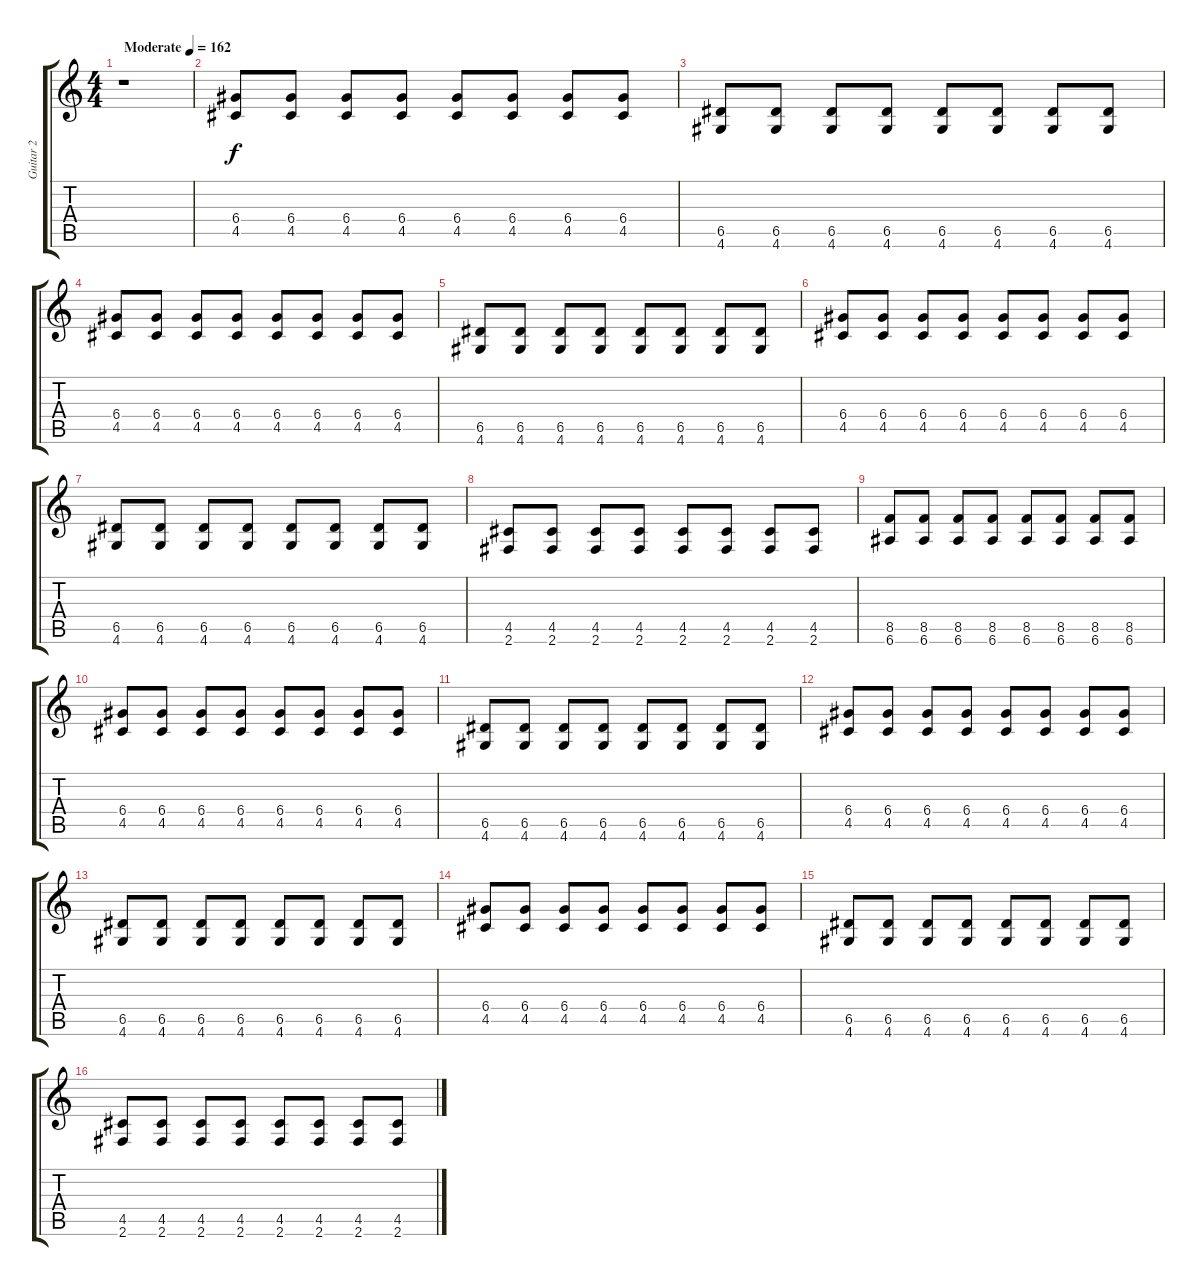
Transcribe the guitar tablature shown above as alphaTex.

\track ("Guitar 2" "Guitar 2") {instrument overdrivenguitar}
\staff {score tabs}
\tuning (E4 B3 G3 D3 A2 E2) {hide}
\ts (4 4)
\tempo (162 "Moderate")
\clef g2
\ks c
r.1{dy f instrument overdrivenguitar} |
(6.4 4.5).8 (6.4 4.5).8 (6.4 4.5).8 (6.4 4.5).8 (6.4 4.5).8 (6.4 4.5).8 (6.4 4.5).8 (6.4 4.5).8 |
(6.5 4.6).8 (6.5 4.6).8 (6.5 4.6).8 (6.5 4.6).8 (6.5 4.6).8 (6.5 4.6).8 (6.5 4.6).8 (6.5 4.6).8 |
(6.4 4.5).8 (6.4 4.5).8 (6.4 4.5).8 (6.4 4.5).8 (6.4 4.5).8 (6.4 4.5).8 (6.4 4.5).8 (6.4 4.5).8 |
(6.5 4.6).8 (6.5 4.6).8 (6.5 4.6).8 (6.5 4.6).8 (6.5 4.6).8 (6.5 4.6).8 (6.5 4.6).8 (6.5 4.6).8 |
(6.4 4.5).8 (6.4 4.5).8 (6.4 4.5).8 (6.4 4.5).8 (6.4 4.5).8 (6.4 4.5).8 (6.4 4.5).8 (6.4 4.5).8 |
(6.5 4.6).8 (6.5 4.6).8 (6.5 4.6).8 (6.5 4.6).8 (6.5 4.6).8 (6.5 4.6).8 (6.5 4.6).8 (6.5 4.6).8 |
(4.5 2.6).8 (4.5 2.6).8 (4.5 2.6).8 (4.5 2.6).8 (4.5 2.6).8 (4.5 2.6).8 (4.5 2.6).8 (4.5 2.6).8 |
(8.5 6.6).8 (8.5 6.6).8 (8.5 6.6).8 (8.5 6.6).8 (8.5 6.6).8 (8.5 6.6).8 (8.5 6.6).8 (8.5 6.6).8 |
(6.4 4.5).8 (6.4 4.5).8 (6.4 4.5).8 (6.4 4.5).8 (6.4 4.5).8 (6.4 4.5).8 (6.4 4.5).8 (6.4 4.5).8 |
(6.5 4.6).8 (6.5 4.6).8 (6.5 4.6).8 (6.5 4.6).8 (6.5 4.6).8 (6.5 4.6).8 (6.5 4.6).8 (6.5 4.6).8 |
(6.4 4.5).8 (6.4 4.5).8 (6.4 4.5).8 (6.4 4.5).8 (6.4 4.5).8 (6.4 4.5).8 (6.4 4.5).8 (6.4 4.5).8 |
(6.5 4.6).8 (6.5 4.6).8 (6.5 4.6).8 (6.5 4.6).8 (6.5 4.6).8 (6.5 4.6).8 (6.5 4.6).8 (6.5 4.6).8 |
(6.4 4.5).8 (6.4 4.5).8 (6.4 4.5).8 (6.4 4.5).8 (6.4 4.5).8 (6.4 4.5).8 (6.4 4.5).8 (6.4 4.5).8 |
(6.5 4.6).8 (6.5 4.6).8 (6.5 4.6).8 (6.5 4.6).8 (6.5 4.6).8 (6.5 4.6).8 (6.5 4.6).8 (6.5 4.6).8 |
(4.5 2.6).8 (4.5 2.6).8 (4.5 2.6).8 (4.5 2.6).8 (4.5 2.6).8 (4.5 2.6).8 (4.5 2.6).8 (4.5 2.6).8
